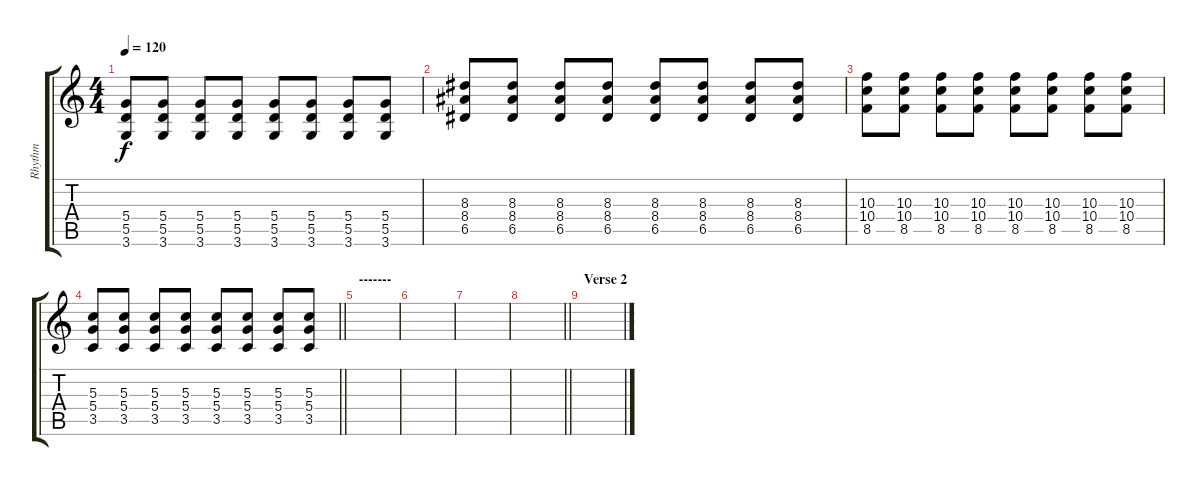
\track ("Rhythm" "Rhythm") {instrument distortionguitar}
\staff {score tabs}
\tuning (E4 B3 G3 D3 A2 E2) {hide}
\ts (4 4)
\tempo 120
\clef g2
\ks c
(5.4 5.5 3.6).8{dy f} (5.4 5.5 3.6).8 (5.4 5.5 3.6).8 (5.4 5.5 3.6).8 (5.4 5.5 3.6).8 (5.4 5.5 3.6).8 (5.4 5.5 3.6).8 (5.4 5.5 3.6).8 |
(8.3 8.4 6.5).8 (8.3 8.4 6.5).8 (8.3 8.4 6.5).8 (8.3 8.4 6.5).8 (8.3 8.4 6.5).8 (8.3 8.4 6.5).8 (8.3 8.4 6.5).8 (8.3 8.4 6.5).8 |
(10.3 10.4 8.5).8 (10.3 10.4 8.5).8 (10.3 10.4 8.5).8 (10.3 10.4 8.5).8 (10.3 10.4 8.5).8 (10.3 10.4 8.5).8 (10.3 10.4 8.5).8 (10.3 10.4 8.5).8 |
\barLineRight lightlight
(5.3 5.4 3.5).8 (5.3 5.4 3.5).8 (5.3 5.4 3.5).8 (5.3 5.4 3.5).8 (5.3 5.4 3.5).8 (5.3 5.4 3.5).8 (5.3 5.4 3.5).8 (5.3 5.4 3.5).8 |
\section ("" "-------")
|
|
|
\barLineRight lightlight
|
\section ("" "Verse 2")
